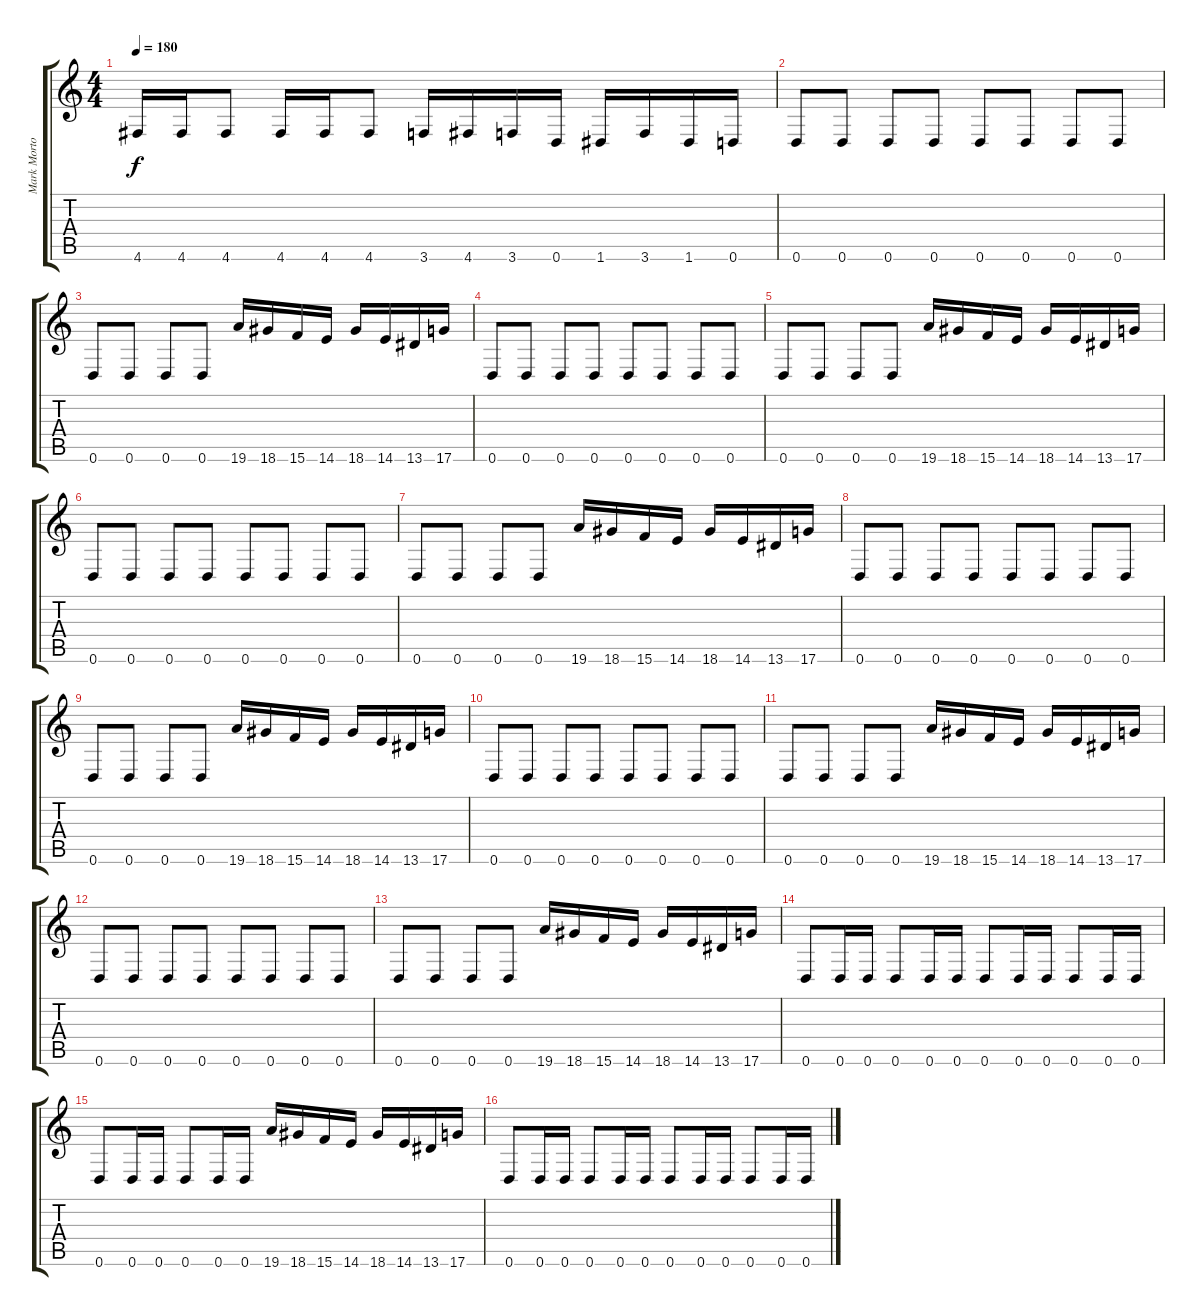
\track ("Mark Morton" "Mark Morto") {instrument distortionguitar}
\staff {score tabs}
\tuning (E4 B3 G3 D3 A2 D2) {hide}
\ts (4 4)
\tempo 180
\clef g2
\ks c
4.6.16{dy f} 4.6.16 4.6.8 4.6.16 4.6.16 4.6.8 3.6.16 4.6.16 3.6.16 0.6.16 1.6.16 3.6.16 1.6.16 0.6.16 |
0.6.8 0.6.8 0.6.8 0.6.8 0.6.8 0.6.8 0.6.8 0.6.8 |
0.6.8 0.6.8 0.6.8 0.6.8 19.6.16 18.6.16 15.6.16 14.6.16 18.6.16 14.6.16 13.6.16 17.6.16 |
0.6.8 0.6.8 0.6.8 0.6.8 0.6.8 0.6.8 0.6.8 0.6.8 |
0.6.8 0.6.8 0.6.8 0.6.8 19.6.16 18.6.16 15.6.16 14.6.16 18.6.16 14.6.16 13.6.16 17.6.16 |
0.6.8 0.6.8 0.6.8 0.6.8 0.6.8 0.6.8 0.6.8 0.6.8 |
0.6.8 0.6.8 0.6.8 0.6.8 19.6.16 18.6.16 15.6.16 14.6.16 18.6.16 14.6.16 13.6.16 17.6.16 |
0.6.8 0.6.8 0.6.8 0.6.8 0.6.8 0.6.8 0.6.8 0.6.8 |
0.6.8 0.6.8 0.6.8 0.6.8 19.6.16 18.6.16 15.6.16 14.6.16 18.6.16 14.6.16 13.6.16 17.6.16 |
0.6.8 0.6.8 0.6.8 0.6.8 0.6.8 0.6.8 0.6.8 0.6.8 |
0.6.8 0.6.8 0.6.8 0.6.8 19.6.16 18.6.16 15.6.16 14.6.16 18.6.16 14.6.16 13.6.16 17.6.16 |
0.6.8 0.6.8 0.6.8 0.6.8 0.6.8 0.6.8 0.6.8 0.6.8 |
0.6.8 0.6.8 0.6.8 0.6.8 19.6.16 18.6.16 15.6.16 14.6.16 18.6.16 14.6.16 13.6.16 17.6.16 |
0.6.8 0.6.16 0.6.16 0.6.8 0.6.16 0.6.16 0.6.8 0.6.16 0.6.16 0.6.8 0.6.16 0.6.16 |
0.6.8 0.6.16 0.6.16 0.6.8 0.6.16 0.6.16 19.6.16 18.6.16 15.6.16 14.6.16 18.6.16 14.6.16 13.6.16 17.6.16 |
0.6.8 0.6.16 0.6.16 0.6.8 0.6.16 0.6.16 0.6.8 0.6.16 0.6.16 0.6.8 0.6.16 0.6.16
